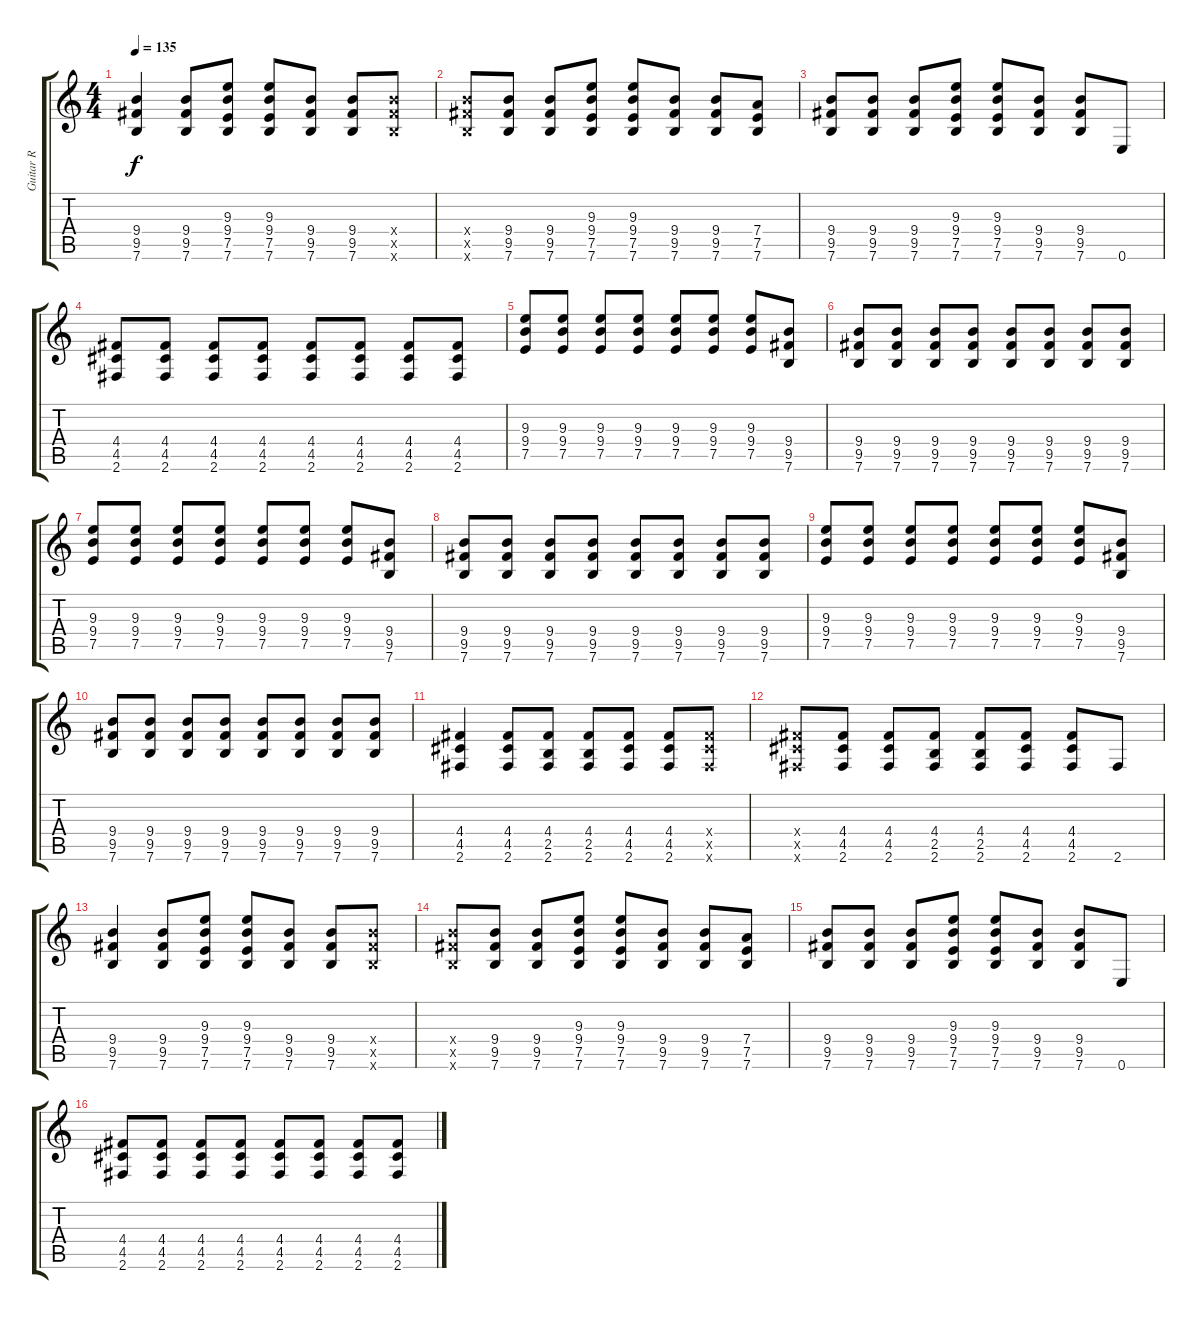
\track ("Guitar R" "Guitar R") {instrument acousticguitarsteel}
\staff {score tabs}
\tuning (E4 B3 G3 D3 A2 E2) {hide}
\ts (4 4)
\tempo 135
\clef g2
\ks c
(9.4 9.5 7.6).4{dy f} (9.4 9.5 7.6).8 (9.3 9.4 7.5 7.6).8 (9.3 9.4 7.5 7.6).8 (9.4 9.5 7.6).8 (9.4 9.5 7.6).8 (9.4{x} 9.5{x} 7.6{x}).8 |
(9.4{x} 9.5{x} 7.6{x}).8 (9.4 9.5 7.6).8 (9.4 9.5 7.6).8 (9.3 9.4 7.5 7.6).8 (9.3 9.4 7.5 7.6).8 (9.4 9.5 7.6).8 (9.4 9.5 7.6).8 (7.4 7.5 7.6).8 |
(9.4 9.5 7.6).8 (9.4 9.5 7.6).8 (9.4 9.5 7.6).8 (9.3 9.4 7.5 7.6).8 (9.3 9.4 7.5 7.6).8 (9.4 9.5 7.6).8 (9.4 9.5 7.6).8 0.6.8 |
(4.4 4.5 2.6).8 (4.4 4.5 2.6).8 (4.4 4.5 2.6).8 (4.4 4.5 2.6).8 (4.4 4.5 2.6).8 (4.4 4.5 2.6).8 (4.4 4.5 2.6).8 (4.4 4.5 2.6).8 |
(9.3 9.4 7.5).8 (9.3 9.4 7.5).8 (9.3 9.4 7.5).8 (9.3 9.4 7.5).8 (9.3 9.4 7.5).8 (9.3 9.4 7.5).8 (9.3 9.4 7.5).8 (9.4 9.5 7.6).8 |
(9.4 9.5 7.6).8 (9.4 9.5 7.6).8 (9.4 9.5 7.6).8 (9.4 9.5 7.6).8 (9.4 9.5 7.6).8 (9.4 9.5 7.6).8 (9.4 9.5 7.6).8 (9.4 9.5 7.6).8 |
(9.3 9.4 7.5).8 (9.3 9.4 7.5).8 (9.3 9.4 7.5).8 (9.3 9.4 7.5).8 (9.3 9.4 7.5).8 (9.3 9.4 7.5).8 (9.3 9.4 7.5).8 (9.4 9.5 7.6).8 |
(9.4 9.5 7.6).8 (9.4 9.5 7.6).8 (9.4 9.5 7.6).8 (9.4 9.5 7.6).8 (9.4 9.5 7.6).8 (9.4 9.5 7.6).8 (9.4 9.5 7.6).8 (9.4 9.5 7.6).8 |
(9.3 9.4 7.5).8 (9.3 9.4 7.5).8 (9.3 9.4 7.5).8 (9.3 9.4 7.5).8 (9.3 9.4 7.5).8 (9.3 9.4 7.5).8 (9.3 9.4 7.5).8 (9.4 9.5 7.6).8 |
(9.4 9.5 7.6).8 (9.4 9.5 7.6).8 (9.4 9.5 7.6).8 (9.4 9.5 7.6).8 (9.4 9.5 7.6).8 (9.4 9.5 7.6).8 (9.4 9.5 7.6).8 (9.4 9.5 7.6).8 |
(4.4 4.5 2.6).4 (4.4 4.5 2.6).8 (4.4 2.5 2.6).8 (4.4 2.5 2.6).8 (4.4 4.5 2.6).8 (4.4 4.5 2.6).8 (4.4{x} 4.5{x} 2.6{x}).8 |
(4.4{x} 4.5{x} 2.6{x}).8 (4.4 4.5 2.6).8 (4.4 4.5 2.6).8 (4.4 2.5 2.6).8 (4.4 2.5 2.6).8 (4.4 4.5 2.6).8 (4.4 4.5 2.6).8 2.6.8 |
(9.4 9.5 7.6).4 (9.4 9.5 7.6).8 (9.3 9.4 7.5 7.6).8 (9.3 9.4 7.5 7.6).8 (9.4 9.5 7.6).8 (9.4 9.5 7.6).8 (9.4{x} 9.5{x} 7.6{x}).8 |
(9.4{x} 9.5{x} 7.6{x}).8 (9.4 9.5 7.6).8 (9.4 9.5 7.6).8 (9.3 9.4 7.5 7.6).8 (9.3 9.4 7.5 7.6).8 (9.4 9.5 7.6).8 (9.4 9.5 7.6).8 (7.4 7.5 7.6).8 |
(9.4 9.5 7.6).8 (9.4 9.5 7.6).8 (9.4 9.5 7.6).8 (9.3 9.4 7.5 7.6).8 (9.3 9.4 7.5 7.6).8 (9.4 9.5 7.6).8 (9.4 9.5 7.6).8 0.6.8 |
(4.4 4.5 2.6).8 (4.4 4.5 2.6).8 (4.4 4.5 2.6).8 (4.4 4.5 2.6).8 (4.4 4.5 2.6).8 (4.4 4.5 2.6).8 (4.4 4.5 2.6).8 (4.4 4.5 2.6).8
